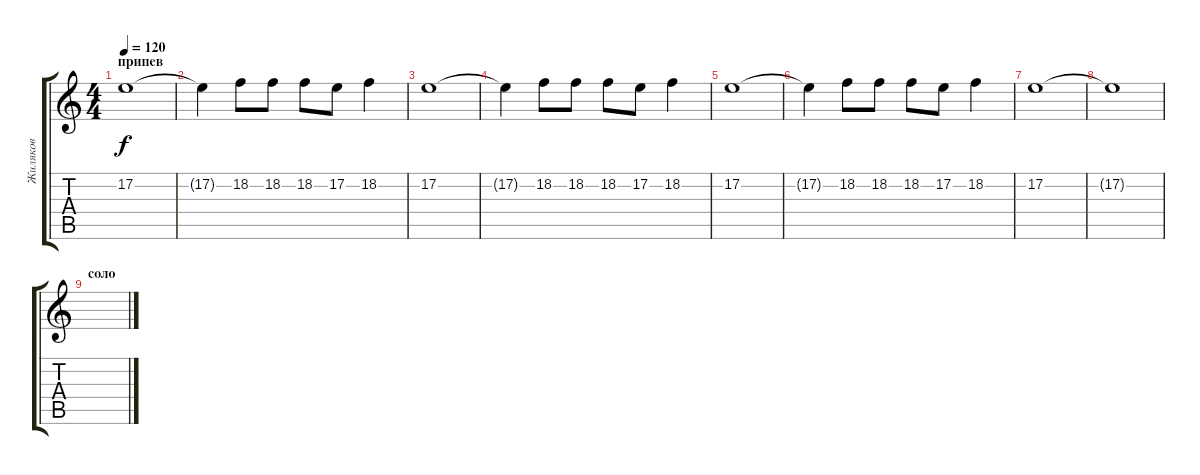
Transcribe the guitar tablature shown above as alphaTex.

\track ("Жиляков" "Жиляков") {instrument fx5brightness}
\staff {score tabs}
\tuning (E4 B3 G3 D3 A2 E2) {hide}
\ts (4 4)
\section ("" "припев")
\tempo 120
\clef g2
\ks c
17.2.1{dy f} |
17.2{t}.4 18.2.8 18.2.8 18.2.8 17.2.8 18.2.4 |
17.2.1 |
17.2{t}.4 18.2.8 18.2.8 18.2.8 17.2.8 18.2.4 |
17.2.1 |
17.2{t}.4 18.2.8 18.2.8 18.2.8 17.2.8 18.2.4 |
17.2.1 |
17.2{t}.1 |
\section ("" "соло")
